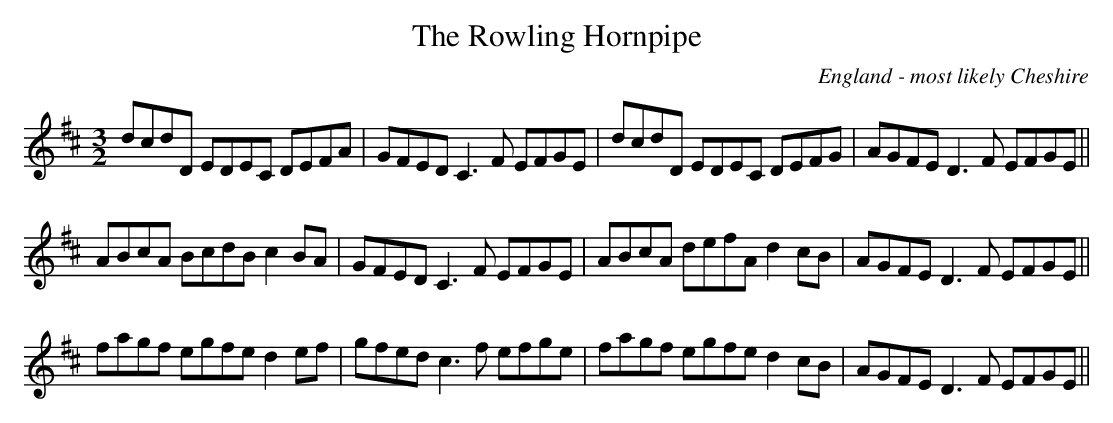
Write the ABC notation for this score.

X:1
T: The Rowling Hornpipe
O: England - most likely Cheshire
K: D
M: 3/2
L: 1/8
dcdD EDEC DEFA | GFED C3F EFGE | dcdD EDEC DEFG | AGFE D3F EFGE ||!
ABcA BcdB c2BA | GFED C3F EFGE | ABcA defA d2cB | AGFE D3F EFGE ||!
fagf egfe d2ef | gfed c3f efge | fagf egfe d2cB | AGFE D3F EFGE ||
